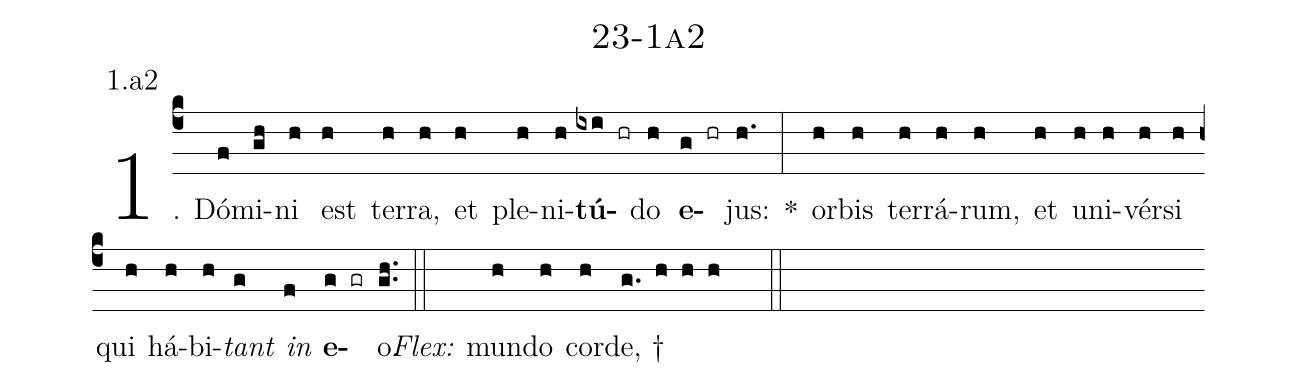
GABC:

name: 23-1a2;
annotation: 1.a2;
%%
(c4)1. Dó(f)mi(gh)ni(h) est(h) ter(h)ra,(h) et(h) ple(h)ni(h)<b>tú</b>(ixi hr)do(h) <b>e</b>(g hr)jus:(h.) *(:) or(h)bis(h) ter(h)rá(h)rum,(h) et(h) u(h)ni(h)vér(h)si(h) qui(h) há(h)bi(h)<i>tant</i>(g) <i>in</i>(f) <b>e</b>(g gr)o.(gh..) (::)
<i>Flex:</i>()  mun(h)do(h) cor(h)de, †(g. h h h  ::)
